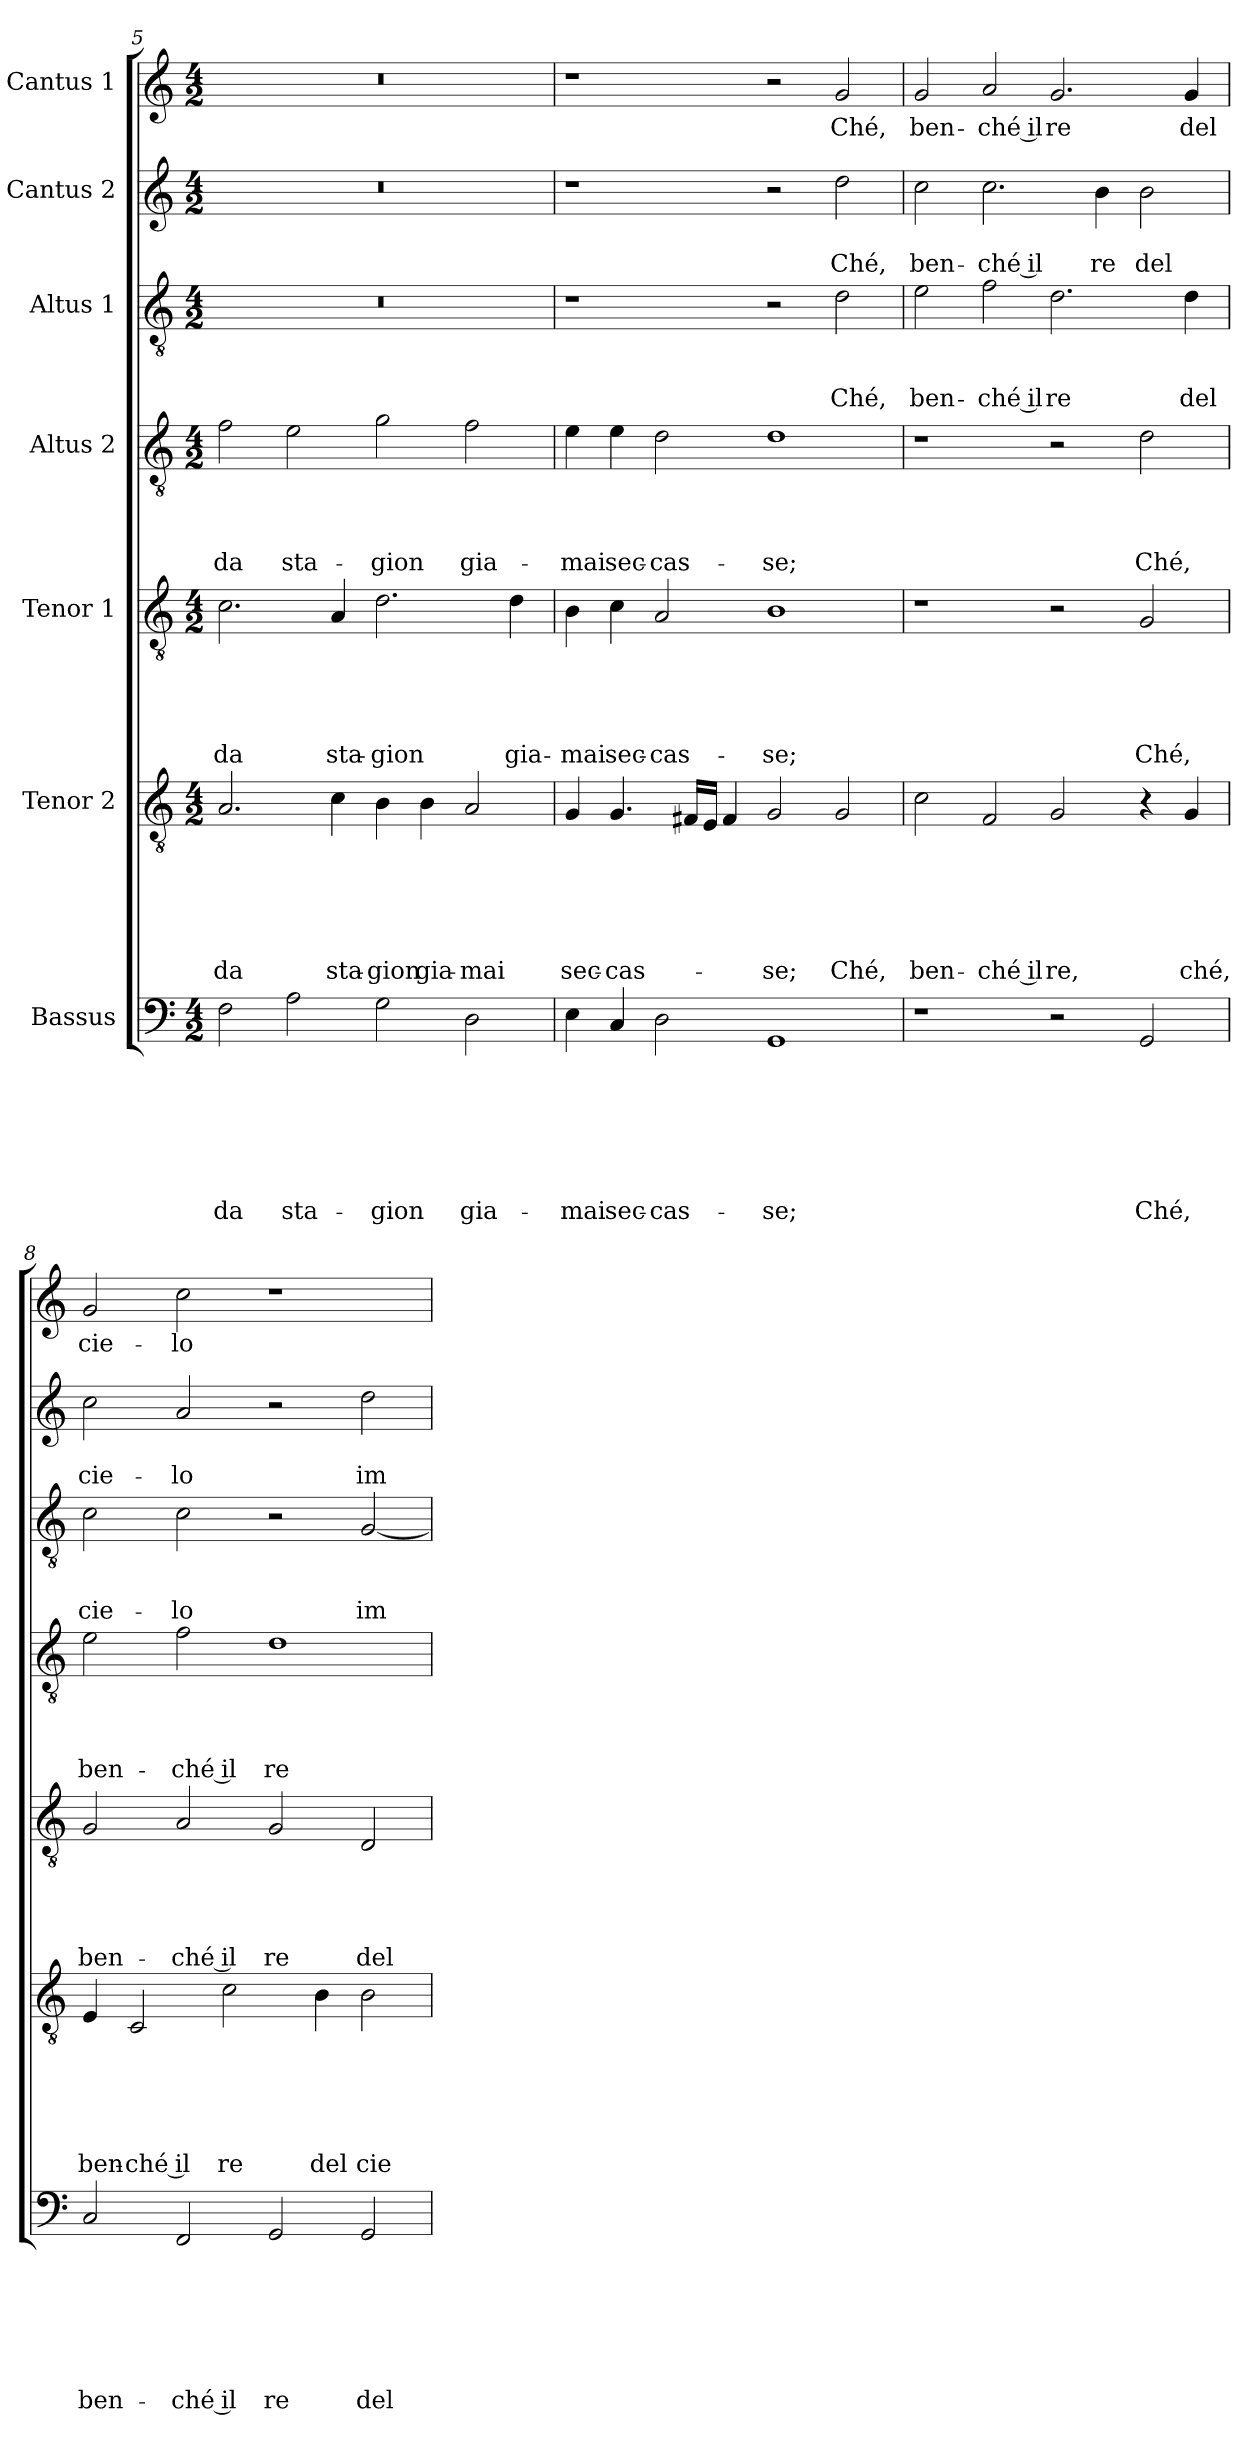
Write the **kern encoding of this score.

**kern	**text	**text	**text	**text	**text	**text	**text	**kern	**text	**text	**text	**text	**text	**text	**kern	**text	**text	**text	**text	**text	**kern	**text	**text	**text	**text	**kern	**text	**text	**text	**kern	**text	**text	**kern	**text
*part7	*part7	*part7	*part7	*part7	*part7	*part7	*part7	*part6	*part6	*part6	*part6	*part6	*part6	*part6	*part5	*part5	*part5	*part5	*part5	*part5	*part4	*part4	*part4	*part4	*part4	*part3	*part3	*part3	*part3	*part2	*part2	*part2	*part1	*part1
*staff7	*staff7	*staff7	*staff7	*staff7	*staff7	*staff7	*staff7	*staff6	*staff6	*staff6	*staff6	*staff6	*staff6	*staff6	*staff5	*staff5	*staff5	*staff5	*staff5	*staff5	*staff4	*staff4	*staff4	*staff4	*staff4	*staff3	*staff3	*staff3	*staff3	*staff2	*staff2	*staff2	*staff1	*staff1
*I"Bassus	*	*	*	*	*	*	*	*I"Tenor 2	*	*	*	*	*	*	*I"Tenor 1	*	*	*	*	*	*I"Altus 2	*	*	*	*	*I"Altus 1	*	*	*	*I"Cantus 2	*	*	*I"Cantus 1	*
!!LO:LB:g=z
*clefF4	*	*	*	*	*	*	*	*clefGv2	*	*	*	*	*	*	*clefGv2	*	*	*	*	*	*clefGv2	*	*	*	*	*clefGv2	*	*	*	*clefG2	*	*	*clefG2	*
*k[]	*	*	*	*	*	*	*	*k[]	*	*	*	*	*	*	*k[]	*	*	*	*	*	*k[]	*	*	*	*	*k[]	*	*	*	*k[]	*	*	*k[]	*
*a:	*	*	*	*	*	*	*	*a:	*	*	*	*	*	*	*a:	*	*	*	*	*	*a:	*	*	*	*	*a:	*	*	*	*a:	*	*	*a:	*
*M4/2	*	*	*	*	*	*	*	*M4/2	*	*	*	*	*	*	*M4/2	*	*	*	*	*	*M4/2	*	*	*	*	*M4/2	*	*	*	*M4/2	*	*	*M4/2	*
=5	=5	=5	=5	=5	=5	=5	=5	=5	=5	=5	=5	=5	=5	=5	=5	=5	=5	=5	=5	=5	=5	=5	=5	=5	=5	=5	=5	=5	=5	=5	=5	=5	=5	=5
!	!	!	!	!	!	!	!LO:LY:b	!	!	!	!	!	!	!LO:LY:b	!	!	!	!	!	!LO:LY:b	!	!	!	!	!LO:LY:b	!	!	!	!	!	!	!	!	!
2F\	.	.	.	.	.	.	-da	2.A/	.	.	.	.	.	-da	2.c\	.	.	.	.	-da	2f\	.	.	.	-da	0r	.	.	.	0r	.	.	0r	.
!	!	!	!	!	!	!	!LO:LY:b	!	!	!	!	!	!	!	!	!	!	!	!	!	!	!	!	!	!LO:LY:b	!	!	!	!	!	!	!	!	!
2A\	.	.	.	.	.	.	sta-	.	.	.	.	.	.	.	.	.	.	.	.	.	2e\	.	.	.	sta-	.	.	.	.	.	.	.	.	.
!	!	!	!	!	!	!	!	!	!	!	!	!	!	!LO:LY:b	!	!	!	!	!	!LO:LY:b	!	!	!	!	!	!	!	!	!	!	!	!	!	!
.	.	.	.	.	.	.	.	4c\	.	.	.	.	.	sta-	4A/	.	.	.	.	sta-	.	.	.	.	.	.	.	.	.	.	.	.	.	.
!	!	!	!	!	!	!	!LO:LY:b	!	!	!	!	!	!	!LO:LY:b	!	!	!	!	!	!LO:LY:b	!	!	!	!	!LO:LY:b	!	!	!	!	!	!	!	!	!
2G\	.	.	.	.	.	.	-gion	4B\	.	.	.	.	.	-gion	2.d\	.	.	.	.	-gion	2g\	.	.	.	-gion	.	.	.	.	.	.	.	.	.
!	!	!	!	!	!	!	!	!	!	!	!	!	!	!LO:LY:b	!	!	!	!	!	!	!	!	!	!	!	!	!	!	!	!	!	!	!	!
.	.	.	.	.	.	.	.	4B\	.	.	.	.	.	gia-	.	.	.	.	.	.	.	.	.	.	.	.	.	.	.	.	.	.	.	.
!	!	!	!	!	!	!	!LO:LY:b	!	!	!	!	!	!	!LO:LY:b	!	!	!	!	!	!	!	!	!	!	!LO:LY:b	!	!	!	!	!	!	!	!	!
2D\	.	.	.	.	.	.	gia-	2A/	.	.	.	.	.	-mai	.	.	.	.	.	.	2f\	.	.	.	gia-	.	.	.	.	.	.	.	.	.
!	!	!	!	!	!	!	!	!	!	!	!	!	!	!	!	!	!	!	!	!LO:LY:b	!	!	!	!	!	!	!	!	!	!	!	!	!	!
.	.	.	.	.	.	.	.	.	.	.	.	.	.	.	4d\	.	.	.	.	gia-	.	.	.	.	.	.	.	.	.	.	.	.	.	.
=6	=6	=6	=6	=6	=6	=6	=6	=6	=6	=6	=6	=6	=6	=6	=6	=6	=6	=6	=6	=6	=6	=6	=6	=6	=6	=6	=6	=6	=6	=6	=6	=6	=6	=6
!	!	!	!	!	!	!	!LO:LY:b	!	!	!	!	!	!	!LO:LY:b	!	!	!	!	!	!LO:LY:b	!	!	!	!	!LO:LY:b	!	!	!	!	!	!	!	!	!
4E\	.	.	.	.	.	.	-mai	4G/	.	.	.	.	.	sec-	4B\	.	.	.	.	-mai	4e\	.	.	.	-mai	1r	.	.	.	1r	.	.	1r	.
!	!	!	!	!	!	!	!LO:LY:b	!	!	!	!	!	!	!LO:LY:b	!	!	!	!	!	!LO:LY:b	!	!	!	!	!LO:LY:b	!	!	!	!	!	!	!	!	!
4C/	.	.	.	.	.	.	sec-	4.G/	.	.	.	.	.	-cas-	4c\	.	.	.	.	sec-	4e\	.	.	.	sec-	.	.	.	.	.	.	.	.	.
!	!	!	!	!	!	!	!LO:LY:b	!	!	!	!	!	!	!	!	!	!	!	!	!LO:LY:b	!	!	!	!	!LO:LY:b	!	!	!	!	!	!	!	!	!
2D\	.	.	.	.	.	.	-cas-	.	.	.	.	.	.	.	2A/	.	.	.	.	-cas-	2d\	.	.	.	-cas-	.	.	.	.	.	.	.	.	.
.	.	.	.	.	.	.	.	16F#X/LL	.	.	.	.	.	.	.	.	.	.	.	.	.	.	.	.	.	.	.	.	.	.	.	.	.	.
.	.	.	.	.	.	.	.	16E/JJ	.	.	.	.	.	.	.	.	.	.	.	.	.	.	.	.	.	.	.	.	.	.	.	.	.	.
.	.	.	.	.	.	.	.	4F#/	.	.	.	.	.	.	.	.	.	.	.	.	.	.	.	.	.	.	.	.	.	.	.	.	.	.
!	!	!	!	!	!	!	!LO:LY:b	!	!	!	!	!	!	!LO:LY:b	!	!	!	!	!	!LO:LY:b	!	!	!	!	!LO:LY:b	!	!	!	!	!	!	!	!	!
1GG	.	.	.	.	.	.	-se;	2G/	.	.	.	.	.	-se;	1B	.	.	.	.	-se;	1d	.	.	.	-se;	2r	.	.	.	2r	.	.	2r	.
!	!	!	!	!	!	!	!	!	!	!	!	!	!	!LO:LY:b	!	!	!	!	!	!	!	!	!	!	!	!	!	!	!LO:LY:b	!	!	!LO:LY:b	!	!LO:LY:b
.	.	.	.	.	.	.	.	2G/	.	.	.	.	.	Ché,	.	.	.	.	.	.	.	.	.	.	.	2d\	.	.	Ché,	2dd\	.	Ché,	2g/	Ché,
=7	=7	=7	=7	=7	=7	=7	=7	=7	=7	=7	=7	=7	=7	=7	=7	=7	=7	=7	=7	=7	=7	=7	=7	=7	=7	=7	=7	=7	=7	=7	=7	=7	=7	=7
!	!	!	!	!	!	!	!	!	!	!	!	!	!	!LO:LY:b	!	!	!	!	!	!	!	!	!	!	!	!	!	!	!LO:LY:b	!	!	!LO:LY:b	!	!LO:LY:b
1r	.	.	.	.	.	.	.	2c\	.	.	.	.	.	ben-	1r	.	.	.	.	.	1r	.	.	.	.	2e\	.	.	ben-	2cc\	.	ben-	2g/	ben-
!	!	!	!	!	!	!	!	!	!	!	!	!	!	!LO:LY:b	!	!	!	!	!	!	!	!	!	!	!	!	!	!	!LO:LY:b	!	!	!LO:LY:b	!	!LO:LY:b
.	.	.	.	.	.	.	.	2F/	.	.	.	.	.	-ché il	.	.	.	.	.	.	.	.	.	.	.	2f\	.	.	-ché il	2.cc\	.	-ché il	2a/	-ché il
!	!	!	!	!	!	!	!	!	!	!	!	!	!	!LO:LY:b	!	!	!	!	!	!	!	!	!	!	!	!	!	!	!LO:LY:b	!	!	!	!	!LO:LY:b
2r	.	.	.	.	.	.	.	2G/	.	.	.	.	.	re,	2r	.	.	.	.	.	2r	.	.	.	.	2.d\	.	.	re	.	.	.	2.g/	re
!	!	!	!	!	!	!	!	!	!	!	!	!	!	!	!	!	!	!	!	!	!	!	!	!	!	!	!	!	!	!	!	!LO:LY:b	!	!
.	.	.	.	.	.	.	.	.	.	.	.	.	.	.	.	.	.	.	.	.	.	.	.	.	.	.	.	.	.	4b\	.	re	.	.
!	!	!	!	!	!	!	!LO:LY:b	!	!	!	!	!	!	!	!	!	!	!	!	!LO:LY:b	!	!	!	!	!LO:LY:b	!	!	!	!	!	!	!LO:LY:b	!	!
2GG/	.	.	.	.	.	.	Ché,	4r	.	.	.	.	.	.	2G/	.	.	.	.	Ché,	2d\	.	.	.	Ché,	.	.	.	.	2b\	.	del	.	.
!	!	!	!	!	!	!	!	!	!	!	!	!	!	!LO:LY:b	!	!	!	!	!	!	!	!	!	!	!	!	!	!	!LO:LY:b	!	!	!	!	!LO:LY:b
.	.	.	.	.	.	.	.	4G/	.	.	.	.	.	ché,	.	.	.	.	.	.	.	.	.	.	.	4d\	.	.	del	.	.	.	4g/	del
=8	=8	=8	=8	=8	=8	=8	=8	=8	=8	=8	=8	=8	=8	=8	=8	=8	=8	=8	=8	=8	=8	=8	=8	=8	=8	=8	=8	=8	=8	=8	=8	=8	=8	=8
!	!	!	!	!	!	!	!LO:LY:b	!	!	!	!	!	!	!LO:LY:b	!	!	!	!	!	!LO:LY:b	!	!	!	!	!LO:LY:b	!	!	!	!LO:LY:b	!	!	!LO:LY:b	!	!LO:LY:b
2C/	.	.	.	.	.	.	ben-	4E/	.	.	.	.	.	ben-	2G/	.	.	.	.	ben-	2e\	.	.	.	ben-	2c\	.	.	cie-	2cc\	.	cie-	2g/	cie-
!	!	!	!	!	!	!	!	!	!	!	!	!	!	!LO:LY:b	!	!	!	!	!	!	!	!	!	!	!	!	!	!	!	!	!	!	!	!
.	.	.	.	.	.	.	.	2C/	.	.	.	.	.	-ché il	.	.	.	.	.	.	.	.	.	.	.	.	.	.	.	.	.	.	.	.
!	!	!	!	!	!	!	!LO:LY:b	!	!	!	!	!	!	!	!	!	!	!	!	!LO:LY:b	!	!	!	!	!LO:LY:b	!	!	!	!LO:LY:b	!	!	!LO:LY:b	!	!LO:LY:b
2FF/	.	.	.	.	.	.	-ché il	.	.	.	.	.	.	.	2A/	.	.	.	.	-ché il	2f\	.	.	.	-ché il	2c\	.	.	-lo	2a/	.	-lo	2cc\	-lo
!	!	!	!	!	!	!	!	!	!	!	!	!	!	!LO:LY:b	!	!	!	!	!	!	!	!	!	!	!	!	!	!	!	!	!	!	!	!
.	.	.	.	.	.	.	.	2c\	.	.	.	.	.	re	.	.	.	.	.	.	.	.	.	.	.	.	.	.	.	.	.	.	.	.
!	!	!	!	!	!	!	!LO:LY:b	!	!	!	!	!	!	!	!	!	!	!	!	!LO:LY:b	!	!	!	!	!LO:LY:b	!	!	!	!	!	!	!	!	!
2GG/	.	.	.	.	.	.	re	.	.	.	.	.	.	.	2G/	.	.	.	.	re	1d	.	.	.	re	2r	.	.	.	2r	.	.	1r	.
!	!	!	!	!	!	!	!	!	!	!	!	!	!	!LO:LY:b	!	!	!	!	!	!	!	!	!	!	!	!	!	!	!	!	!	!	!	!
.	.	.	.	.	.	.	.	4B\	.	.	.	.	.	del	.	.	.	.	.	.	.	.	.	.	.	.	.	.	.	.	.	.	.	.
!	!	!	!	!	!	!	!LO:LY:b	!	!	!	!	!	!	!LO:LY:b	!	!	!	!	!	!LO:LY:b	!	!	!	!	!	!	!	!	!LO:LY:b	!	!	!LO:LY:b	!	!
2GG/	.	.	.	.	.	.	del	2B\	.	.	.	.	.	cie-	2D/	.	.	.	.	del	.	.	.	.	.	[2G/	.	.	im-	2dd\	.	im-	.	.
=	=	=	=	=	=	=	=	=	=	=	=	=	=	=	=	=	=	=	=	=	=	=	=	=	=	=	=	=	=	=	=	=	=	=
*-	*-	*-	*-	*-	*-	*-	*-	*-	*-	*-	*-	*-	*-	*-	*-	*-	*-	*-	*-	*-	*-	*-	*-	*-	*-	*-	*-	*-	*-	*-	*-	*-	*-	*-
